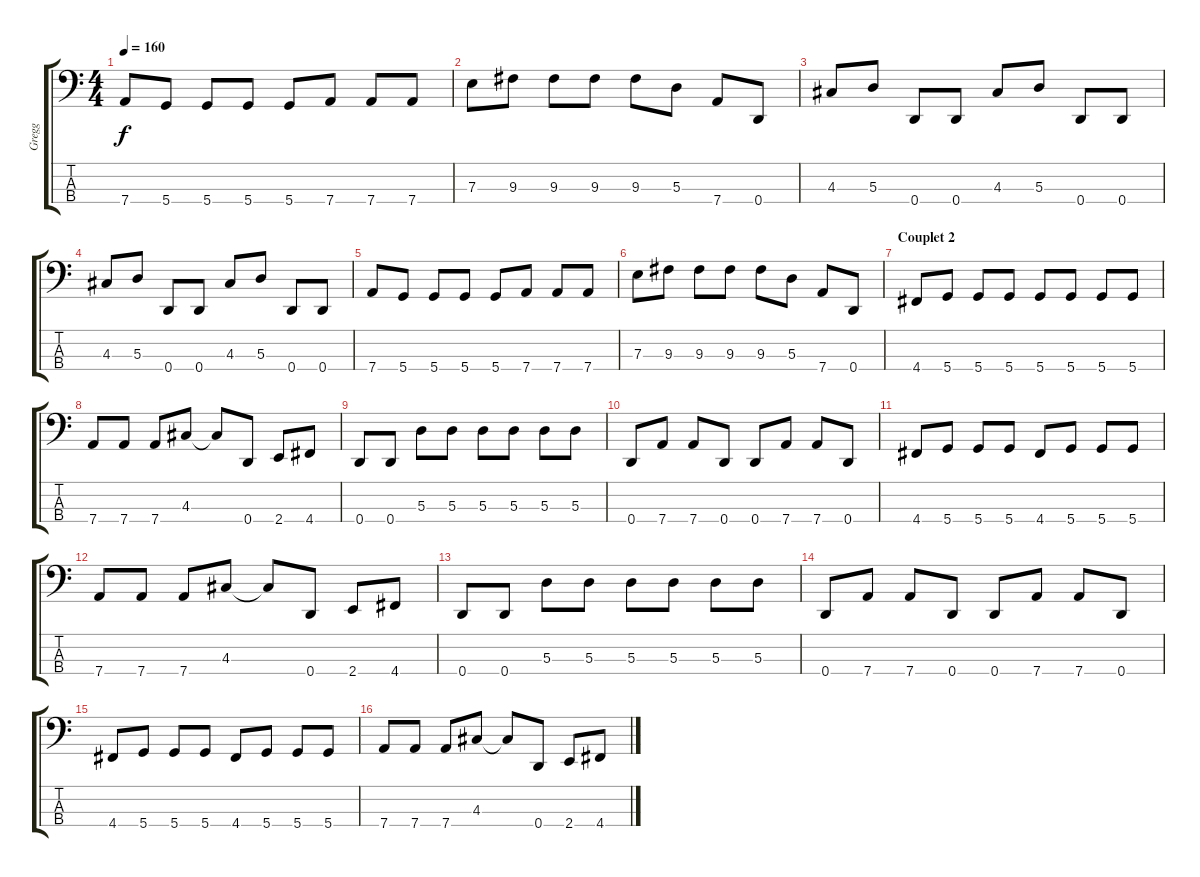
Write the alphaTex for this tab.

\track ("Gregg" "Gregg") {instrument electricbasspick}
\staff {score tabs}
\tuning (G2 D2 A1 D1) {hide}
\ts (4 4)
\tempo 160
\clef f4
\ks c
7.4.8{dy f} 5.4.8 5.4.8 5.4.8 5.4.8 7.4.8 7.4.8 7.4.8 |
7.3.8 9.3.8 9.3.8 9.3.8 9.3.8 5.3.8 7.4.8 0.4.8 |
4.3.8 5.3.8 0.4.8 0.4.8 4.3.8 5.3.8 0.4.8 0.4.8 |
4.3.8 5.3.8 0.4.8 0.4.8 4.3.8 5.3.8 0.4.8 0.4.8 |
7.4.8 5.4.8 5.4.8 5.4.8 5.4.8 7.4.8 7.4.8 7.4.8 |
7.3.8 9.3.8 9.3.8 9.3.8 9.3.8 5.3.8 7.4.8 0.4.8 |
\section ("" "Couplet 2")
4.4.8 5.4.8 5.4.8 5.4.8 5.4.8 5.4.8 5.4.8 5.4.8 |
7.4.8 7.4.8 7.4.8 4.3.8 4.3{t}.8 0.4.8 2.4.8 4.4.8 |
0.4.8 0.4.8 5.3.8 5.3.8 5.3.8 5.3.8 5.3.8 5.3.8 |
0.4.8 7.4.8 7.4.8 0.4.8 0.4.8 7.4.8 7.4.8 0.4.8 |
4.4.8 5.4.8 5.4.8 5.4.8 4.4.8 5.4.8 5.4.8 5.4.8 |
7.4.8 7.4.8 7.4.8 4.3.8 4.3{t}.8 0.4.8 2.4.8 4.4.8 |
0.4.8 0.4.8 5.3.8 5.3.8 5.3.8 5.3.8 5.3.8 5.3.8 |
0.4.8 7.4.8 7.4.8 0.4.8 0.4.8 7.4.8 7.4.8 0.4.8 |
4.4.8 5.4.8 5.4.8 5.4.8 4.4.8 5.4.8 5.4.8 5.4.8 |
7.4.8 7.4.8 7.4.8 4.3.8 4.3{t}.8 0.4.8 2.4.8 4.4.8
